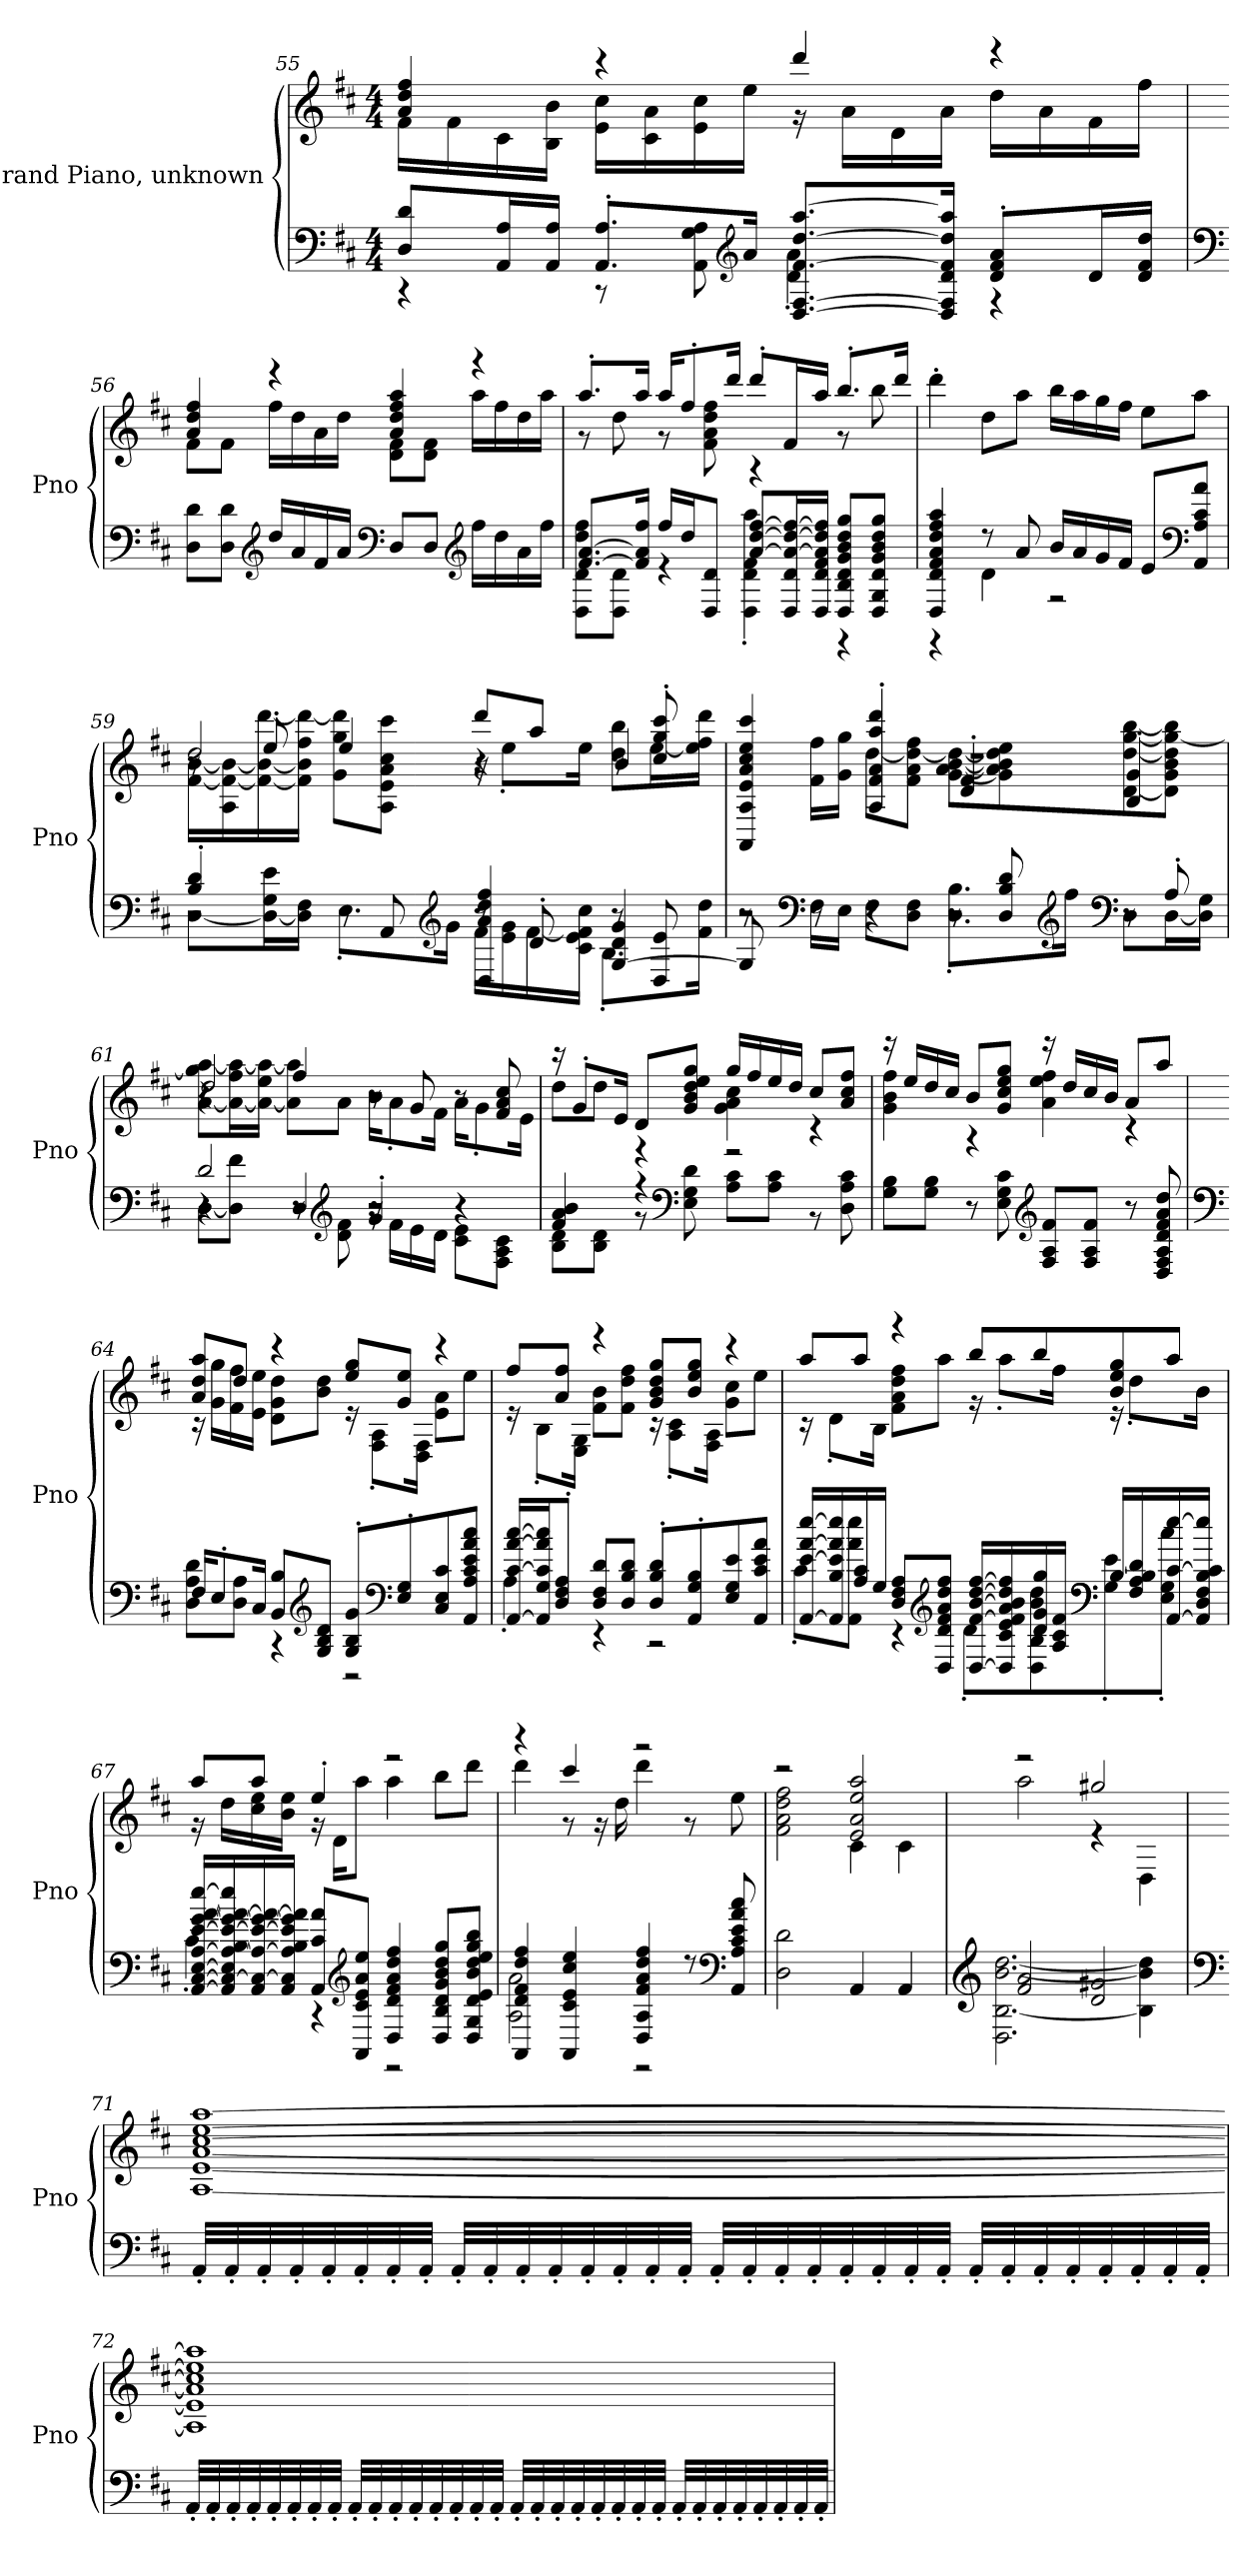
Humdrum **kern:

**kern	**kern
*part1	*part1
*staff2	*staff1
*I"Grand Piano, unknown	*
*I'Pno	*
*clefF4	*clefG2
*k[f#c#]	*k[f#c#]
*M4/4	*M4/4
=55	=55
*^	*^
8D/ 8d/L	4r	4a/ 4dd/ 4ff#/	16f#\LL
.	.	.	16f#\
16AA/ 16A/L	.	.	16c#\
16AA/ 16A/JJ	.	.	16B\ 16b\JJ
8.AA/' 8.A/'L	8r	4r	16e\ 16cc#\LL
.	.	.	16c#\ 16a\
.	8AA\ 8G\ 8A\	.	16e\ 16cc#\
*clefG2	*	*	*
16a/Jk	.	.	16ee\JJ
[8.D/ [8.F#/ [8.f#/ [8.dd/ [8.aa/L	4d\' 4a\'	4ddd/	16r
.	.	.	16a\LL
.	.	.	16d\
16D/] 16F#/] 16d/ 16f#/] 16dd/] 16aa/]Jk	.	.	16a\JJ
8d/' 8f#/' 8a/'L	4r	4r	16dd\LL
.	.	.	16a\
16d/L	.	.	16f#\
16d/ 16f#/ 16dd/JJ	.	.	16ff#\JJ
*v	*v	*	*
!!LO:LB:g=z	!!
=56	=56	=56
*clefF4	*	*
8D\ 8d\L	4a/ 4dd/ 4ff#/	8f#\L
8D\ 8d\J	.	8f#\J
*clefG2	*	*
16dd/LL	4r	16ff#\LL
16a/	.	16dd\
16f#/	.	16a\
16a/JJ	.	16dd\JJ
*clefF4	*	*
8D/L	4a/ 4dd/ 4ff#/ 4aa/	8d\ 8f#\L
8D/J	.	8d\ 8f#\J
*clefG2	*	*
16ff#\LL	4r	16aa\LL
16dd\	.	16ff#\
16a\	.	16dd\
16ff#\JJ	.	16aa\JJ
=57	=57	=57
*^	*	*
[8.f#/ [8.a/L	8D\ 8d\ 8dd\ 8ff#\L	8.aa'/L	8r
.	8D\ 8d\J	.	8dd\
16f#/] 16a/] 16ff#/Jk	.	16aa/Jk	.
16ff#/LL	4r	16aa/KL	8r
16dd/J	.	8ff#'/	.
8D/ 8d/J	.	.	8f#\ 8a\ 8dd\ 8ff#\
.	.	16ddd/Jk	.
[8a/ [8dd/ [8ff#/L	4D\' 4d\' 4f#\' 4aa\'	8ddd'/L	4r
16D/ 16d/ 16a/_ 16dd/_ 16ff#/_L	.	16f#/L	.
16D/ 16d/ 16f#/ 16a/] 16dd/] 16ff#/]JJ	.	16aa/JJ	.
8D/ 8B/ 8d/ 8g/ 8b/ 8dd/ 8gg/L	4r	8.bb'/L	8r
8D/ 8G/ 8d/ 8g/ 8b/ 8dd/ 8gg/J	.	.	8bb\
.	.	16ddd/Jk	.
*	*	*v	*v
!!LO:LB:g=z
=58	=58	=58
4D/ 4d/ 4f#/ 4a/ 4dd/ 4ff#/ 4aa/	4r	4ddd'\
8r	4d\	8dd\L
8a/	.	8aa\J
16b/LL	2r	16bb\LL
16a/	.	16aa\
16g/	.	16gg\
16f#/JJ	.	16ff#\JJ
8e/L	.	8ee\L
*clefF4	*	*
8AA/ 8A/ 8c#/ 8a/J	.	8aa\J
=59	=59	=59
*	*^	*^
*	*	*	*	*^
2r	[8D\L	4B/' 4d/'	8r	[16f#\ [16b\LL	2dd/
.	.	.	.	16A\ 16f#\_ 16b\_	.
.	16D\_ 16G\ 16e\L	.	8ee'/	16f#\_ 16b\_ [16ddd\	.
.	16D\] 16F#\JJ	.	.	16f#\] 16b\] 16ff#\ 16ddd\_JJ	.
.	8.E'\L	8r	4ee/	8g\ 8gg\ 8ddd\]L	.
.	.	8AA/	.	8A\ 8e\ 8a\ 8cc#\ 8ccc#\J	.
*clefG2	*	*	*	*	*
.	16g\Jk	.	.	.	.
8r	16f#\LL	4D/ 4a/ 4dd/ 4ff#/	8ddd/L	16r	4r
.	16e\ 16g\	.	.	8ee'\L	.
8d'/	[16f#\	.	8aa/J	.	.
.	16c#\ 16e\ 16f#\] 16cc#\JJ	.	.	16ee\Jk	.
[4G/ 4d/ 4g/	8.B'\L	8r	8r	8dd\ 8bb\L	4b/
.	.	8D/ 8e/	8cc#/' 8gg/' 8ccc#/'	[16ee\L	.
.	16f#\ 16dd\Jk	.	.	16ee\] 16ff#\ 16ddd\JJ	.
!!LO:LB:g=z	!!	!!
=60	=60	=60	=60	=60	=60
8G/]	8r	2r	1r	8r	4AA/ 4A/ 4e/ 4a/ 4cc#/ 4ee/ 4ccc#/
*clefF4	*	*	*	*	*
8r	16F#\LL	.	.	16f#\ 16ff#\LL	.
.	16E\JJ	.	.	16g\ 16gg\JJ	.
4r	8F#\L	.	.	[8dd\L	4A/' 4f#/' 4a/' 4aa/' 4ddd/'
.	8D\ 8F#\J	.	.	8f#\ 8a\ 8dd\_ 8ff#\J	.
2r	8.D\' 8.B\'L	8r	.	[8g\ [8a\ [8b\ 8dd\_L	4d/' 4f#/'
.	.	8D/ 8B/ 8d/	.	8g\] 8a\] 8b\] 8dd\] 8ee\	.
*clefG2	*	*	*	*	*
.	16ff#\Jk	.	.	.	.
*clefF4	*	*	*	*	*
.	8D\L	8r	.	[8d\ [8dd\ [8gg\ [8bb\	4B/' 4g/'
.	[16D\L	8A'/	.	8d\] 8g\ 8b\ 8dd\] 8gg\_ 8bb\]J	.
.	16D\] 16G\JJ	.	.	.	.
=61	=61	=61	=61	=61	=61
2d/	[8D\L	4r	4r	[8a\ 8gg\] [8aa\L	2dd/
.	8D\] 8f#\J	.	.	16a\_ 16ff#\ 16aa\_L	.
.	.	.	.	16a\_ 16ee\ 16aa\_JJ	.
.	8r	4D/	4ff#/	8a\] 8aa\]L	.
*clefG2	*	*	*	*	*
.	8d\ 8f#\	.	.	8a\J	.
4g'/	16r	2r	2r	16b\KL	8r
.	16f#\LL	.	.	8a'\	.
.	16e\	.	.	.	8g/
.	16d\JJ	.	.	16f#\Jk	.
4r	8c#\ 8e\L	.	.	16a\KL	8r
.	.	.	.	8g'\	.
.	8F#\ 8A\ 8c#\J	.	.	.	8f#/ 8a/ 8cc#/
.	.	.	.	16e\Jk	.
*	*v	*v	*	*	*
*	*	*	*v	*v
!!LO:LB:g=z
=62	=62	=62	=62
4f#/ 4a/ 4b/	8B\ 8d\L	16r	8dd\L
.	.	8g'/L	.
.	8B\ 8d\J	.	8dd\J
.	.	16e/Jk	.
4r	8r	8d/L	4r
*clefF4	*	*	*
.	8E\ 8G\ 8d\	8g/ 8b/ 8dd/ 8ee/ 8gg/J	.
2r	8A\ 8c#\L	16gg/LL	4g\ 4a\ 4cc#\
.	.	16ff#/	.
.	8A\ 8c#\J	16ee/	.
.	.	16dd/JJ	.
.	8r	8cc#/L	4r
.	8D\ 8A\ 8c#\	8a/ 8cc#/ 8ff#/J	.
*v	*v	*	*
=63	=63	=63
8G\ 8B\L	16r	4g\ 4b\ 4ff#\
.	16ee/LL	.
8G\ 8B\J	16dd/	.
.	16cc#/JJ	.
8r	8b/L	4r
8E\ 8G\ 8c#\	8g/ 8cc#/ 8ee/ 8gg/J	.
*clefG2	*	*
8F#/ 8A/ 8f#/L	16r	4a\ 4ee\ 4ff#\
.	16dd/LL	.
8F#/ 8A/ 8f#/J	16cc#/	.
.	16b/JJ	.
8r	8a/L	4r
8D/ 8F#/ 8A/ 8d/ 8f#/ 8a/ 8dd/	8aa/J	.
!!LO:PB:g=z	!!
=64	=64	=64
*clefF4	*	*
*^	*	*
16F#/KL	8D\ 8A\ 8d\L	8a/ 8dd/ 8aa/L	16r
8E'/	.	.	16g\ 16gg\LL
.	8D\ 8A\J	8dd/J	16f#\ 16ff#\
16C#/Jk	.	.	16e\ 16ee\JJ
8BB/ 8B/L	4r	4r	8d\ 8g\ 8dd\L
*clefG2	*	*	*
8G/ 8B/ 8d/J	.	.	8b\ 8dd\J
8G/' 8B/' 8g/'L	2r	8ee/ 8gg/L	16r
.	.	.	8F#\' 8A\'L
*clefF4	*	*	*
8E/' 8G/'	.	8g/ 8ee/J	.
.	.	.	16D\ 16F#\Jk
8C#/ 8E/ 8c#/	.	4r	8e\ 8a\L
8AA/ 8A/ 8c#/ 8e/ 8a/ 8cc#/J	.	.	8ee\J
=65	=65	=65	=65
[16AA/ [16c#/ [16a/ [16cc#/LL	4A'\	8ff#/L	16r
16AA/] 16G/ 16c#/] 16a/] 16cc#/]J	.	.	8B'\L
8D/' 8F#/' 8A/'J	.	8a/ 8ff#/J	.
.	.	.	16E\ 16G\Jk
8D/ 8F#/ 8d/L	4r	4r	8f#\ 8b\L
8D/ 8B/ 8d/J	.	.	8f#\ 8dd\ 8ff#\J
8D/' 8B/' 8d/'L	2r	8g/ 8b/ 8dd/ 8gg/L	16r
.	.	.	8A\' 8c#\'L
8AA/' 8G/' 8B/'	.	8b/ 8ee/ 8gg/J	.
.	.	.	16F#\ 16A\Jk
8E/ 8G/ 8e/	.	4r	8g\ 8cc#\L
8AA/ 8c#/ 8e/ 8a/J	.	.	8ee\J
!!LO:LB:g=z	!!
=66	=66	=66	=66
[16AA/ [16e/ [16a/ [16ee/LL	8c#'\L	8aa/L	16r
16AA/] 16B/ 16e/] 16a/] 16ee/]	.	.	8d'\L
16A/ 16c#/	8AA\ 8a\ 8ee\J	8aa/J	.
16G/JJ	.	.	16B\Jk
8D/ 8F#/ 8A/L	4r	4r	8f#\ 8a\ 8dd\ 8ff#\L
*clefG2	*	*	*
8D/ 8d/ 8f#/ 8a/ 8dd/ 8ff#/J	.	.	8aa\J
[16D/ [16f#/ [16b/ [16dd/ [16ff#/LL	8d'\L	8bb/L	16r
16D/] 16c#/ 16e/ 16f#/] 16a/ 16b/] 16dd/] 16ff#/]	.	.	8aa'\L
16d/ 16g/ 16gg/	8D\ 8B\ 8b\ 8dd\	8bb/	.
16A/ 16c#/ 16f#/JJ	.	.	16ff#\Jk
*clefF4	*	*	*
[16B/LL	8G\' 8e\'	8b/ 8ee/ 8gg/	16r
16F#/ 16A/ 16B/] 16d/	.	.	8dd'\L
[16AA/ [16c#/ [16ee/	8E\' 8G\' 8cc#\'J	8aa/J	.
16AA/] 16D/ 16F#/ 16B/ 16c#/] 16ee/]JJ	.	.	16b\Jk
=67	=67	=67	=67
[16AA/ [16C#/ [16E/ [16A/ [16e/ [16g/ [16a/ [16ee/LL	4c#'\	8aa/L	16r
16AA/] 16C#/_ 16E/] 16A/_ 16B/ 16e/_ 16g/_ 16a/_ 16ee/]	.	.	16dd\LL
16AA/ 16C#/_ 16A/_ 16e/_ 16g/_ 16a/_	.	8aa/J	16cc#\ 16ee\
16AA/ 16C#/] 16A/] 16B/ 16e/] 16g/] 16a/]JJ	.	.	16b\ 16ee\JJ
8AA/ 8c#/ 8a/L	4r	4ee'/	16r
.	.	.	16d\KL
*clefG2	*	*	*
8AA/ 8c#/ 8e/ 8a/ 8ee/J	.	.	8aa\J
4D/ 4d/ 4f#/ 4a/ 4dd/ 4ff#/	2r	2r	4aa\
8D/ 8B/ 8d/ 8g/ 8b/ 8dd/ 8gg/L	.	.	8bb\L
8D/ 8G/ 8d/ 8e/ 8b/ 8dd/ 8ee/ 8gg/ 8bb/J	.	.	8ddd\J
!!LO:LB:g=z	!!
=68	=68	=68	=68
4AA/ 4d/ 4f#/ 4dd/ 4ff#/	2A\ 2a\	4r	4ddd\
4AA/ 4c#/ 4e/ 4cc#/ 4ee/	.	4ccc#/	8r
.	.	.	16r
.	.	.	16dd\
4D/ 4A/ 4f#/ 4a/ 4dd/ 4ff#/	2r	2r	4ddd\
8r	.	.	8r
*clefF4	*	*	*
8AA/ 8A/ 8c#/ 8e/ 8a/ 8cc#/	.	.	8ee\
*v	*v	*	*
=69	=69	=69
2D\ 2d\	2r	2f#\ 2a\ 2dd\ 2ff#\
4AA/	2e/ 2a/ 2ee/ 2aa/	4c#\
4AA/	.	4c#\
=70	=70	=70
*clefG2	*	*
*^	*	*
2f#/ 2a/	2.D\ [2.B\ [2.b\ [2.dd\	2r	2aa\
2d/ 2g#X/	.	2gg#X/	4r
.	4B\] 4b\] 4dd\]	.	4D\
*v	*v	*	*
*	*v	*v
!!LO:LB:g=z
=71	=71
*clefF4	*
32AA'/LLL	[1A [1e [1a [1cc# [1ee [1aa
32AA'/	.
32AA'/	.
32AA'/	.
32AA'/	.
32AA'/	.
32AA'/	.
32AA'/JJJ	.
32AA'/LLL	.
32AA'/	.
32AA'/	.
32AA'/	.
32AA'/	.
32AA'/	.
32AA'/	.
32AA'/JJJ	.
32AA'/LLL	.
32AA'/	.
32AA'/	.
32AA'/	.
32AA'/	.
32AA'/	.
32AA'/	.
32AA'/JJJ	.
32AA'/LLL	.
32AA'/	.
32AA'/	.
32AA'/	.
32AA'/	.
32AA'/	.
32AA'/	.
32AA'/JJJ	.
!!LO:LB:g=z
=72	=72
32AA'/LLL	1A] 1e] 1a] 1cc#] 1ee] 1aa]
32AA'/	.
32AA'/	.
32AA'/	.
32AA'/	.
32AA'/	.
32AA'/	.
32AA'/JJJ	.
32AA'/LLL	.
32AA'/	.
32AA'/	.
32AA'/	.
32AA'/	.
32AA'/	.
32AA'/	.
32AA'/JJJ	.
32AA'/LLL	.
32AA'/	.
32AA'/	.
32AA'/	.
32AA'/	.
32AA'/	.
32AA'/	.
32AA'/JJJ	.
32AA'/LLL	.
32AA'/	.
32AA'/	.
32AA'/	.
32AA'/	.
32AA'/	.
32AA'/	.
32AA'/JJJ	.
=	=
*-	*-
